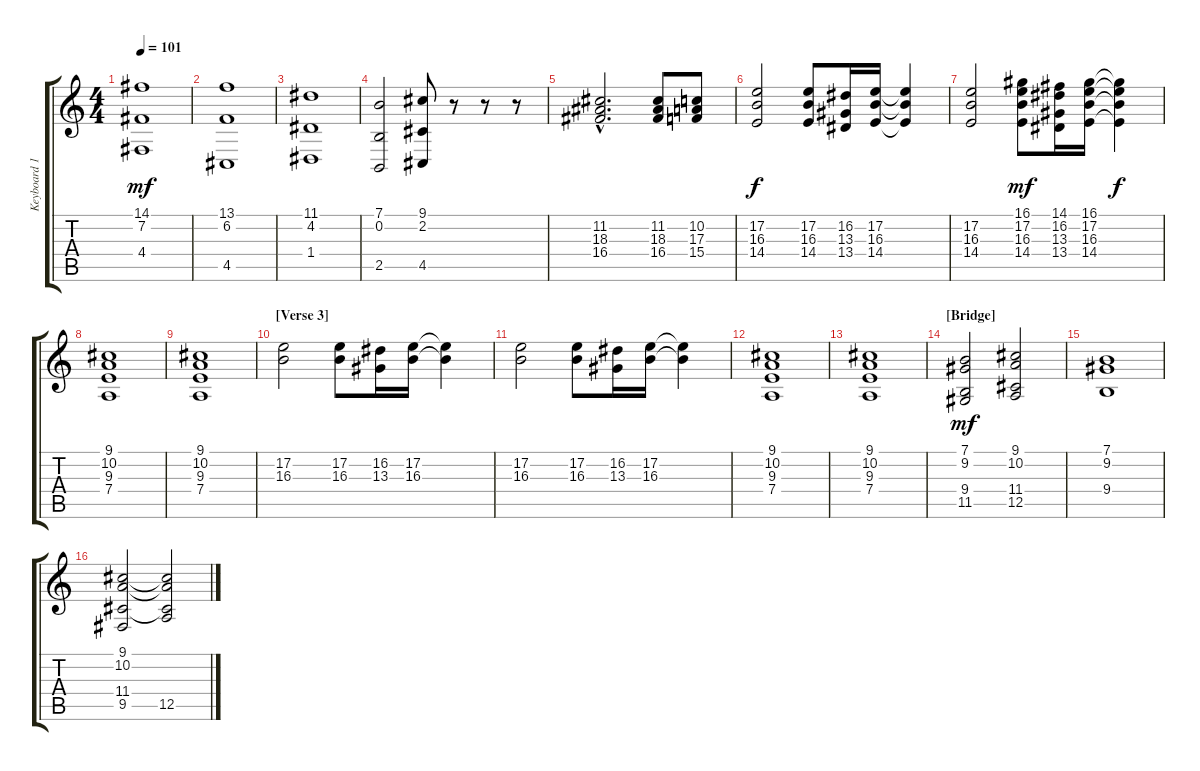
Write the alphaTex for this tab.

\track ("Keyboard 1" "Keyboard 1") {instrument stringensemble1}
\staff {score tabs}
\tuning (E4 B3 G3 D3 A2 E2) {hide}
\ts (4 4)
\tempo 101
\clef g2
\ks c
(14.1 7.2 4.4).1{dy mf} |
(13.1 6.2 4.5).1 |
(11.1 4.2 1.4).1 |
(7.1 0.2 2.5).2 (9.1 2.2 4.5).8 r.8 r.8 r.8 |
(11.2{hac} 18.3{hac} 16.4{hac}).2{d} (11.2 18.3 16.4).8 (10.2 17.3 15.4).8 |
\section ("" "")
(17.2 16.3 14.4).2{dy f} (17.2 16.3 14.4).8 (16.2 13.3 13.4).16 (17.2 16.3 14.4).16 (17.2{t} 16.3{t} 14.4{t}).4 |
(17.2 16.3 14.4).2 (16.1 17.2 16.3 14.4).8{dy mf} (14.1 16.2 13.3 13.4).16 (16.1 17.2 16.3 14.4).16 (16.1{t} 17.2{t} 16.3{t} 14.4{t}).4{dy f} |
(9.1 10.2 9.3 7.4).1 |
(9.1 10.2 9.3 7.4).1 |
\section ("" "[Verse 3]")
(17.2 16.3).2 (17.2 16.3).8 (16.2 13.3).16 (17.2 16.3).16 (17.2{t} 16.3{t}).4 |
(17.2 16.3).2 (17.2 16.3).8 (16.2 13.3).16 (17.2 16.3).16 (17.2{t} 16.3{t}).4 |
(9.1 10.2 9.3 7.4).1 |
(9.1 10.2 9.3 7.4).1 |
\section ("" "[Bridge]")
(7.1 9.2 9.4 11.5).2{dy mf} (9.1 10.2 11.4 12.5).2 |
(7.1 9.2 9.4).1 |
(9.1 10.2 11.4 9.5).2 (9.1{t} 10.2{t} 11.4{t} 12.5).2
